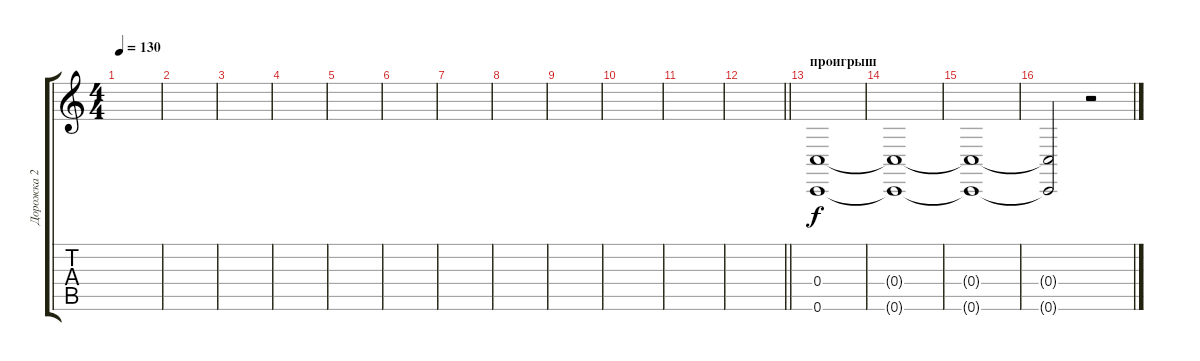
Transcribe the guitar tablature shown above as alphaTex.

\track ("Дорожка 2" "Дорожка 2") {instrument lead2sawtooth}
\staff {score tabs}
\tuning (D4 A3 F3 C3 G2 C2) {hide}
\ts (4 4)
\tempo 130
\clef g2
\ks c
|
|
|
|
|
|
|
|
|
|
|
\barLineRight lightlight
|
\section ("" "проигрыш")
(0.4 0.6).1 |
(0.4{t} 0.6{t}).1 |
(0.4{t} 0.6{t}).1 |
(0.4{t} 0.6{t}).2 r.2
